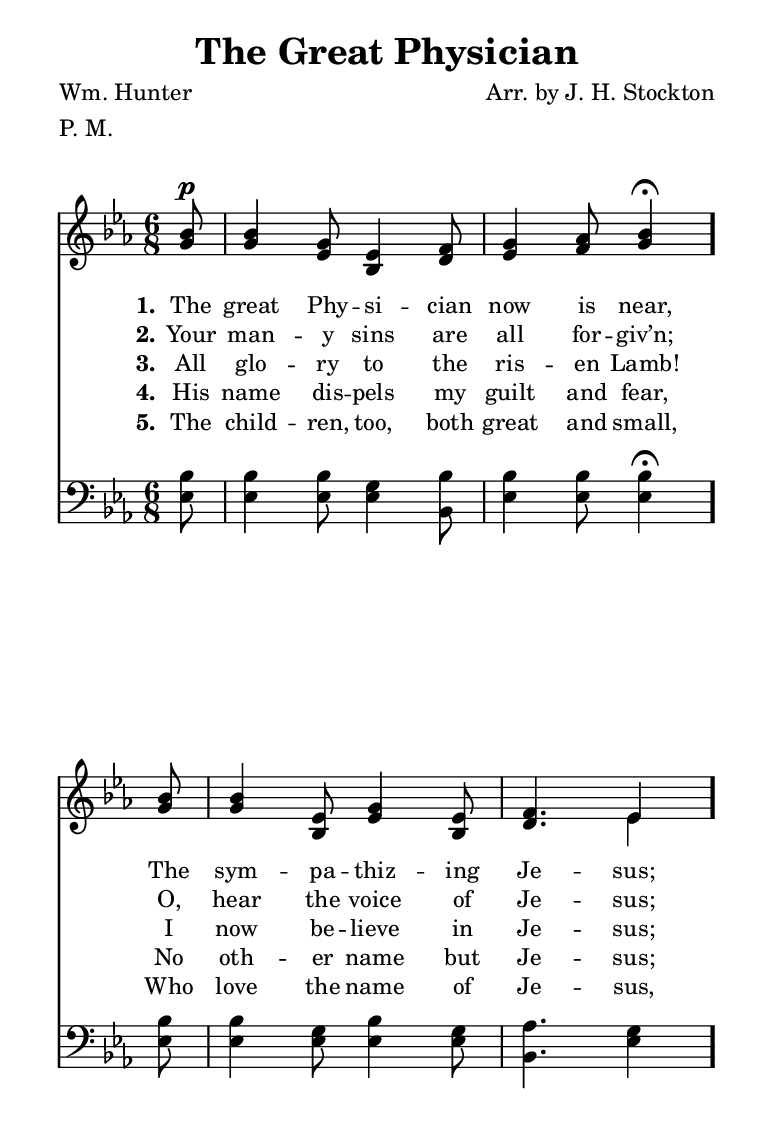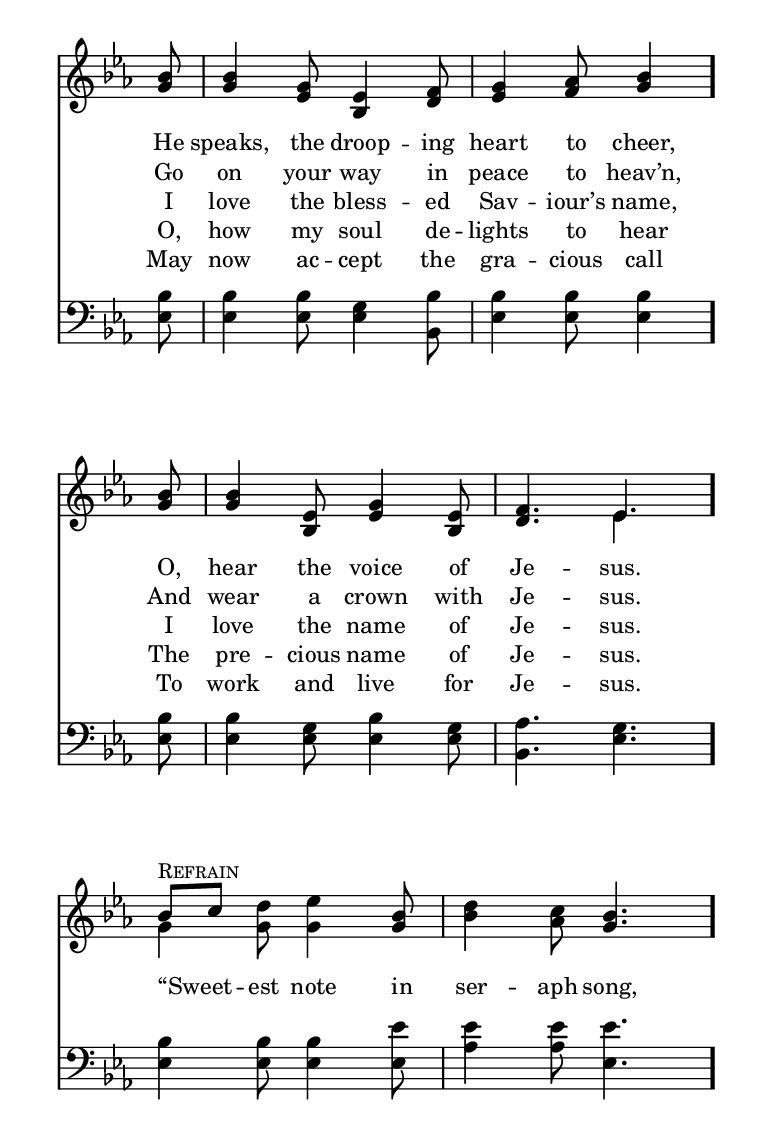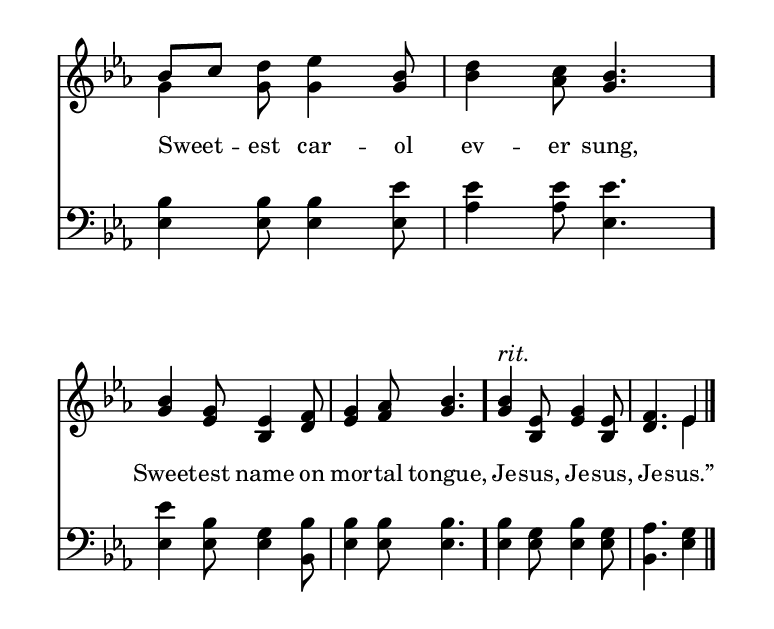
\include "common/global.ily"
\paper {
  \include "common/paper.ily"
  %ragged-bottom = ##t
  %ragged-last-bottom = ##t
  %systems-per-page = ##f
  %page-count = ##f
}

\header{
  hymnnumber = "42"
  title = "The Great Physician"
  tunename = ""
  meter = "P. M."
  poet = "Wm. Hunter"
  composer = "Arr. by J. H. Stockton"
  %copyright = ""
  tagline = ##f
}

% for fermata in MIDI
ta = { \tempo 4=80 }
tb = { \tempo 4=40 }
tc = { \tempo 4=60 }

patternAA = { \ta c8 | c4 c8 c4 c8 | c4 c8 \tb c4 \ta }
patternAB = { \ta c8 | c4 c8 c4 c8 | c4.       c4     }
patternAC = { \ta c8 | c4 c8 c4 c8 | c4 c8     c4     }
patternAD = { \ta c8 | c4 c8 c4 c8 | c4.       c4.    }
patternAE = { \ta      c4 c8 c4 c8 | c4 c8     c4.    }

patternBA = { \ta c8[ c8] c8 c4 c8 | c4 c8 c4. }
patternBB = { \ta c4      c8 c4 c8 | c4 c8 c4. }

% \tc for ritardando
patternCA = { \tc c4 c8 c4 c8 | c4. c4 }

global = {
  \include "common/overrides.ily"
  \override Staff.TimeSignature.style = #'numbered
  \time 6/8
  \override Score.MetronomeMark.transparent = ##t % hide all fermata changes too
  \ta
  \key ees \major
  \partial 8
  \autoBeamOff
}

notesSoprano = {
\global
\relative c'' {

  \changePitch \patternAA { bes^\markup { \dynamic p } | bes g ees f | g aes bes \fermata }
  \changePitch \patternAB { bes | bes ees, g ees | f ees }
  \changePitch \patternAC { bes' | bes g ees f | g aes bes }
  \changePitch \patternAD { bes | bes ees, g ees | f ees }

  << s^\markup { \small \caps "Refrain" }
  \changePitch \patternBA { bes' c d ees bes | d c bes } >>
  \changePitch \patternBA { bes c d ees bes | d c bes }
  \changePitch \patternAE { bes g ees f | g aes bes }
  \changePitch \patternCA { bes^\markup { \italic rit. } ees, g ees | f ees }

  \bar "|."

}
}

notesAlto = {
\global
\relative e' {

  \changePitch \patternAA { g | g ees bes d | ees f g }
  \changePitch \patternAB { g | g bes, ees bes | d ees }
  \changePitch \patternAC { g | g ees bes d | ees f g }
  \changePitch \patternAD { g | g bes, ees bes | d ees }

  \changePitch \patternBB { g | g g g | bes aes g }
  \changePitch \patternBB { g | g g g | bes aes g }
  \changePitch \patternAE { g ees bes d | ees f g }
  \changePitch \patternCA { g bes, ees bes | d ees }

}
}

notesTenor = {
\global
\relative a {

  \changePitch \patternAA { bes | bes bes g bes | bes bes bes }
  \changePitch \patternAB { bes | bes g bes g | aes g }
  \changePitch \patternAC { bes | bes bes g bes | bes bes bes }
  \changePitch \patternAD { bes | bes g bes g | aes g }

  \changePitch \patternBB { bes bes bes ees | ees ees ees }
  \changePitch \patternBB { bes bes bes ees | ees ees ees }
  \changePitch \patternAE { ees bes g bes | bes bes bes }
  \changePitch \patternCA { bes g bes g | aes g }

}
}

notesBass = {
\global
\relative f {

  \changePitch \patternAA { ees | ees ees ees bes | ees ees ees \fermata }
  \changePitch \patternAB { ees | ees ees ees ees | bes ees }
  \changePitch \patternAC { ees | ees ees ees bes | ees ees ees }
  \changePitch \patternAD { ees | ees ees ees ees | bes ees }

  \changePitch \patternBB { ees ees ees ees | aes aes ees }
  \changePitch \patternBB { ees ees ees ees | aes aes ees }
  \changePitch \patternAE { ees ees ees bes | ees ees ees }
  \changePitch \patternCA { ees ees ees ees | bes ees }

}
}

Refrain = \lyricmode {

“Sweet -- est note in ser -- aph song, \bar "."
Sweet -- est car -- ol ev -- er sung, \bar "." \break
Sweet -- est name on mor -- tal tongue, \bar "."
Je -- sus, Je -- sus, Je -- sus.” \bar "." \break

}

wordsA = \lyricmode {
\set stanza = "1."

The great Phy -- si -- cian now is near, \bar "."
The sym -- pa -- thiz -- ing Je -- sus; \bar "." \break
He speaks, the droop -- ing heart to cheer, \bar "."
O, hear the voice of Je -- sus. \bar "." \break

}

wordsB = \lyricmode {
\set stanza = "2."

Your man -- y sins are all for -- giv’n;
O, hear the voice of Je -- sus;
Go on your way in peace to heav’n,
And wear a crown with Je -- sus.

\Refrain

}

wordsC = \lyricmode {
\set stanza = "3."

All glo -- ry to the ris -- en Lamb!
I now be -- lieve in Je -- sus;
I love the bless -- ed Sav -- iour’s name,
I love the name of Je -- sus.

}

wordsD = \lyricmode {
\set stanza = "4."

His name dis -- pels my guilt and fear,
No oth -- er name but Je -- sus;
O, how my soul de -- lights to hear
The pre -- cious name of Je -- sus.

}

wordsE = \lyricmode {
\set stanza = "5."

The child -- ren, too, both great and small,
Who love the name of Je -- sus,
May now ac -- cept the gra -- cious call
To work and live for Je -- sus.

}

\score {
  \context ChoirStaff <<
    \context Staff = upper <<
      \set Staff.autoBeaming = ##f
      \set ChoirStaff.systemStartDelimiter = #'SystemStartBar
      \set ChoirStaff.printPartCombineTexts = ##f
      \partcombine #'(2 . 9) \notesSoprano \notesAlto
      \context NullVoice = sopranos { \voiceOne << \notesSoprano >> }
      \context NullVoice = altos { \voiceTwo << \notesAlto >> }
      \context Lyrics = one   \lyricsto sopranos \wordsA
      \context Lyrics = two   \lyricsto sopranos \wordsB
      \context Lyrics = three \lyricsto sopranos \wordsC
      \context Lyrics = four  \lyricsto sopranos \wordsD
      \context Lyrics = five  \lyricsto sopranos \wordsE
    >>
    \context Staff = men <<
      \clef bass
      \set ChoirStaff.printPartCombineTexts = ##f
      \partcombine #'(2 . 9) \notesTenor \notesBass
      \context NullVoice = tenors { \voiceOne << \notesTenor >> }
      \context NullVoice = basses { \voiceTwo << \notesBass >> }
    >>
  >>
  \layout {
    \include "common/layout.ily"
  }
  \midi{
    \include "common/midi.ily"
  }
}

%\markup { \fill-line { \column {
%  \line{ \bold 5 \column { \wordsE } } \combine \null \vspace #0.4
%  \line{ \bold 6 \column { \wordsF } } \combine \null \vspace #0.4
%  \line{ \bold 7 \column { \wordsG } } \combine \null \vspace #0.4
%  \line{ \bold 8 \column { \wordsH } } \combine \null \vspace #0.4
%} } }

\version "2.19.49"  % necessary for upgrading to future LilyPond versions.

% vi:set et ts=2 sw=2 ai nocindent syntax=lilypond:
